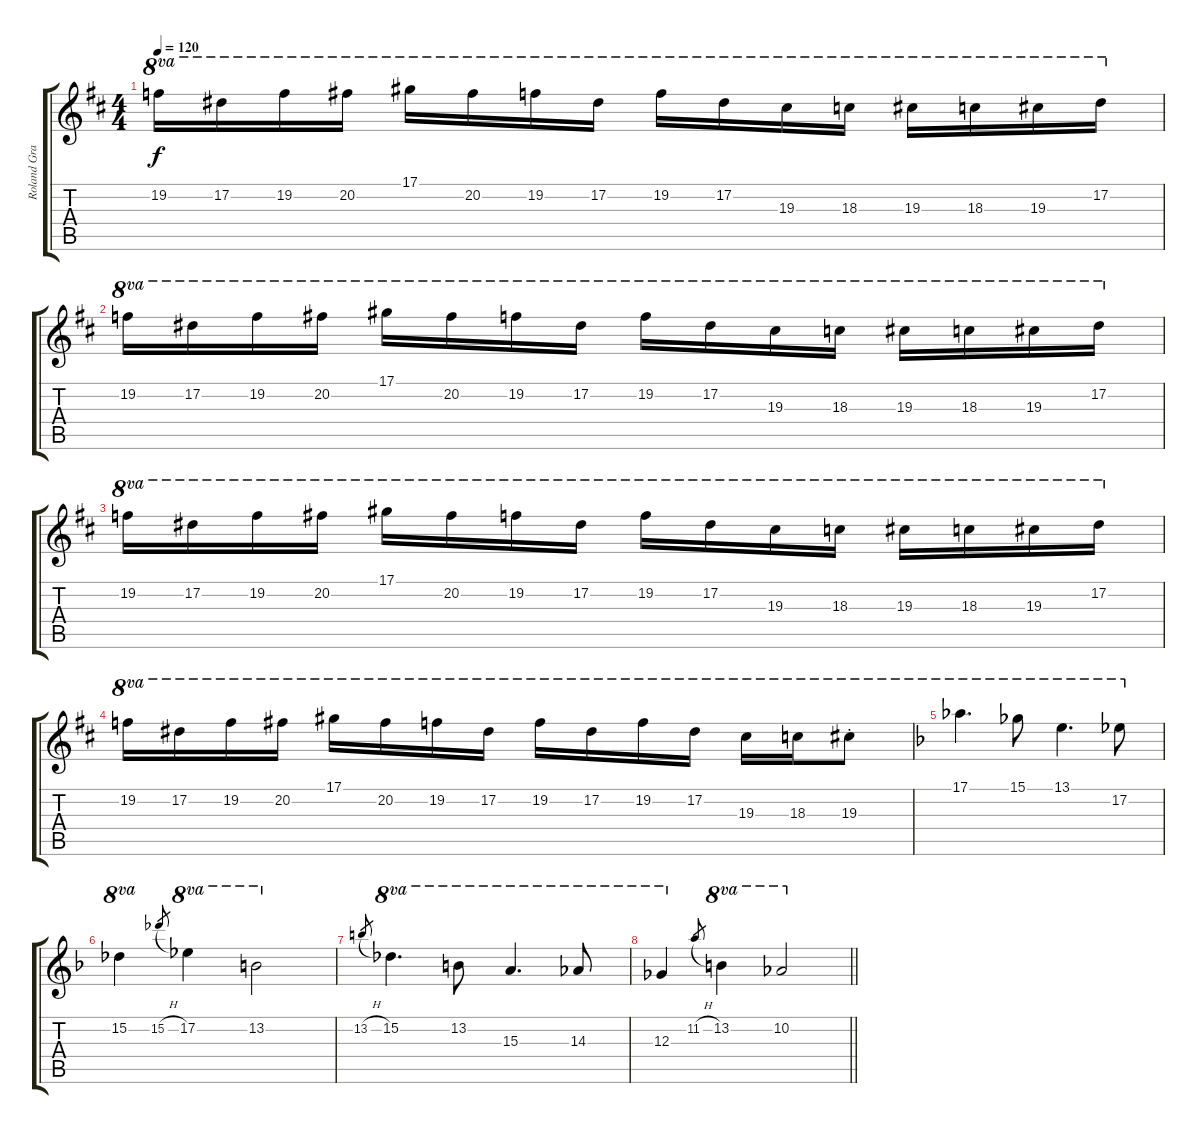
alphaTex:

\track ("Roland Grapow" "Roland Gra") {instrument distortionguitar}
\staff {score tabs}
\tuning (Eb4 Bb3 Gb3 Db3 Ab2 Eb2) {hide}
\ts (4 4)
\tempo 120
\clef g2
\ks d
19.2.16{ot 8va dy f} 17.2.16{ot 8va} 19.2.16{ot 8va} 20.2.16{ot 8va} 17.1.16{ot 8va} 20.2.16{ot 8va} 19.2.16{ot 8va} 17.2.16{ot 8va} 19.2.16{ot 8va} 17.2.16{ot 8va} 19.3.16{ot 8va} 18.3.16{ot 8va} 19.3.16{ot 8va} 18.3.16{ot 8va} 19.3.16{ot 8va} 17.2.16{ot 8va} |
19.2.16{ot 8va} 17.2.16{ot 8va} 19.2.16{ot 8va} 20.2.16{ot 8va} 17.1.16{ot 8va} 20.2.16{ot 8va} 19.2.16{ot 8va} 17.2.16{ot 8va} 19.2.16{ot 8va} 17.2.16{ot 8va} 19.3.16{ot 8va} 18.3.16{ot 8va} 19.3.16{ot 8va} 18.3.16{ot 8va} 19.3.16{ot 8va} 17.2.16{ot 8va} |
19.2.16{ot 8va} 17.2.16{ot 8va} 19.2.16{ot 8va} 20.2.16{ot 8va} 17.1.16{ot 8va} 20.2.16{ot 8va} 19.2.16{ot 8va} 17.2.16{ot 8va} 19.2.16{ot 8va} 17.2.16{ot 8va} 19.3.16{ot 8va} 18.3.16{ot 8va} 19.3.16{ot 8va} 18.3.16{ot 8va} 19.3.16{ot 8va} 17.2.16{ot 8va} |
19.2.16{ot 8va} 17.2.16{ot 8va} 19.2.16{ot 8va} 20.2.16{ot 8va} 17.1.16{ot 8va} 20.2.16{ot 8va} 19.2.16{ot 8va} 17.2.16{ot 8va} 19.2.16{ot 8va} 17.2.16{ot 8va} 19.2.16{ot 8va} 17.2.16{ot 8va} 19.3.16{ot 8va} 18.3.16{ot 8va} 19.3{st}.8{ot 8va} |
\ks f
17.1.4{d ot 8va} 15.1.8{ot 8va} 13.1.4{d ot 8va} 17.2.8{ot 8va} |
15.2.4{ot 8va} 15.2{h}.8{gr} 17.2.4{ot 8va} 13.2.2{ot 8va} |
13.2{h}.8{gr} 15.2.4{d ot 8va} 13.2.8{ot 8va} 15.3.4{d ot 8va} 14.3.8{ot 8va} |
\barLineRight lightlight
12.3.4{ot 8va} 11.2{h}.8{gr} 13.2.4{ot 8va} 10.2.2{ot 8va}
